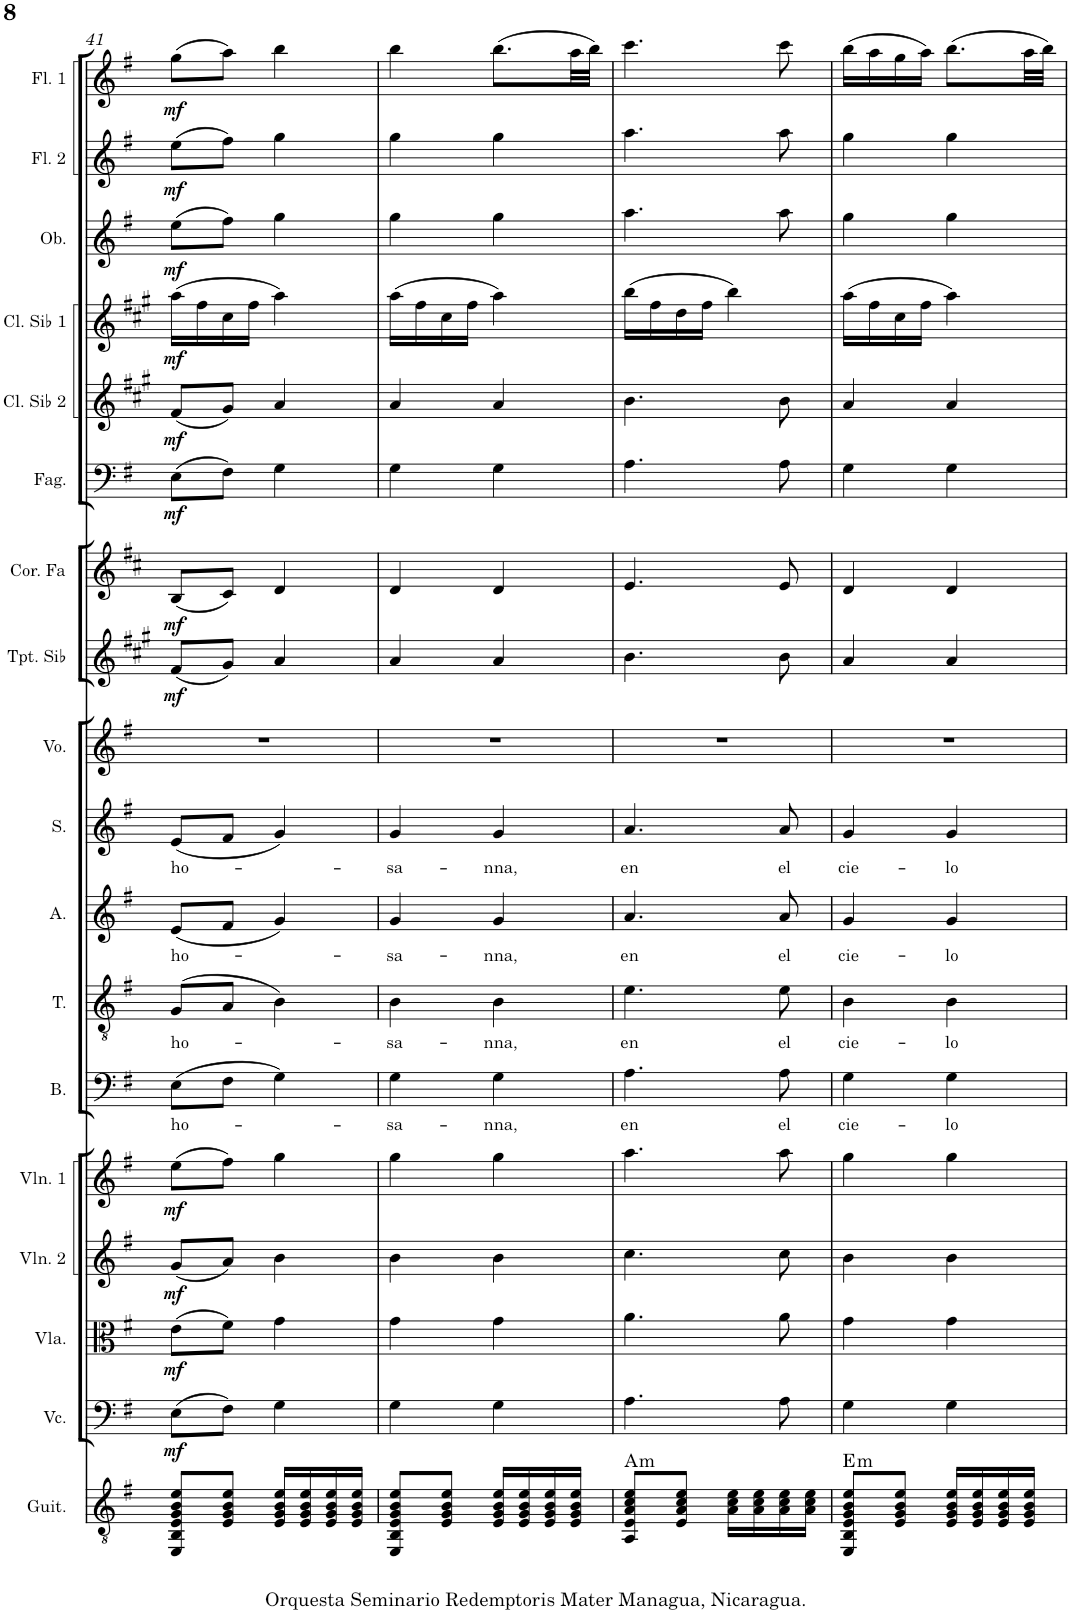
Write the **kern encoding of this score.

**kern	**harte	**kern	**dynam	**kern	**dynam	**kern	**dynam	**kern	**dynam	**kern	**text	**kern	**text	**kern	**text	**kern	**text	**kern	**kern	**dynam	**kern	**dynam	**kern	**dynam	**kern	**dynam	**kern	**dynam	**kern	**dynam	**kern	**dynam	**kern	**dynam
*part18	*part18	*part17	*part17	*part16	*part16	*part15	*part15	*part14	*part14	*part13	*part13	*part12	*part12	*part11	*part11	*part10	*part10	*part9	*part8	*part8	*part7	*part7	*part6	*part6	*part5	*part5	*part4	*part4	*part3	*part3	*part2	*part2	*part1	*part1
*staff18	*	*staff17	*staff17	*staff16	*staff16	*staff15	*staff15	*staff14	*staff14	*staff13	*staff13	*staff12	*staff12	*staff11	*staff11	*staff10	*staff10	*staff9	*staff8	*staff8	*staff7	*staff7	*staff6	*staff6	*staff5	*staff5	*staff4	*staff4	*staff3	*staff3	*staff2	*staff2	*staff1	*staff1
*I"Guitarra clásica	*	*I"Violonchelo	*	*I"Viola	*	*I"Violín 2	*	*I"Violín 1	*	*I"Bajo	*	*I"Tenor	*	*I"Alto	*	*I"Soprano	*	*I"Voz	*I"Trompeta en Sib	*	*I"Corno en Fa	*	*I"Fagot	*	*I"Clarinete en Sib 2	*	*I"Clarinete en Sib 1	*	*I"Oboe	*	*I"Flauta 2	*	*I"Flauta 1	*
*I'Guit.	*	*I'Vc.	*	*I'Vla.	*	*I'Vln. 2	*	*I'Vln. 1	*	*I'B.	*	*I'T.	*	*I'A.	*	*I'S.	*	*I'Vo.	*I'Tpt. Sib	*	*I'Cor. Fa	*	*I'Fag.	*	*I'Cl. Sib 2	*	*I'Cl. Sib 1	*	*I'Ob.	*	*I'Fl. 2	*	*I'Fl. 1	*
!!LO:PB:g=z
*clefGv2	*	*clefF4	*	*clefC3	*	*clefG2	*	*clefG2	*	*clefF4	*	*clefGv2	*	*clefG2	*	*clefG2	*	*clefG2	*clefG2	*	*clefG2	*	*clefF4	*	*clefG2	*	*clefG2	*	*clefG2	*	*clefG2	*	*clefG2	*
*	*	*	*	*	*	*	*	*	*	*	*	*	*	*	*	*	*	*	*Trd1c2	*	*Trd4c7	*	*	*	*Trd1c2	*	*Trd1c2	*	*	*	*	*	*	*
*k[f#]	*	*k[f#]	*	*k[f#]	*	*k[f#]	*	*k[f#]	*	*k[f#]	*	*k[f#]	*	*k[f#]	*	*k[f#]	*	*k[f#]	*k[f#c#g#]	*	*k[f#c#]	*	*k[f#]	*	*k[f#c#g#]	*	*k[f#c#g#]	*	*k[f#]	*	*k[f#]	*	*k[f#]	*
*M2/4	*	*M2/4	*	*M2/4	*	*M2/4	*	*M2/4	*	*M2/4	*	*M2/4	*	*M2/4	*	*M2/4	*	*M2/4	*M2/4	*	*M2/4	*	*M2/4	*	*M2/4	*	*M2/4	*	*M2/4	*	*M2/4	*	*M2/4	*
=41	=41	=41	=41	=41	=41	=41	=41	=41	=41	=41	=41	=41	=41	=41	=41	=41	=41	=41	=41	=41	=41	=41	=41	=41	=41	=41	=41	=41	=41	=41	=41	=41	=41	=41
!	!	!	!LO:DY:b	!	!LO:DY:b	!	!LO:DY:b	!	!LO:DY:b	!	!LO:LY:b	!	!LO:LY:b	!	!LO:LY:b	!	!LO:LY:b	!	!	!LO:DY:b	!	!LO:DY:b	!	!LO:DY:b	!	!LO:DY:b	!	!LO:DY:b	!	!LO:DY:b	!	!LO:DY:b	!	!LO:DY:b
8EE/ 8BB/ 8E/ 8G/ 8B/ 8e/L	.	(8E\L	mf	(8e\L	mf	(8g/L	mf	(8ee\L	mf	(8E\L	ho-	(8G/L	ho-	(8e/L	ho-	(8e/L	ho-	2r	(8f#/L	mf	(8B/L	mf	(8E\L	mf	(8f#/L	mf	(16aa\LL	mf	(8ee\L	mf	(8ee\L	mf	(8gg\L	mf
.	.	.	.	.	.	.	.	.	.	.	.	.	.	.	.	.	.	.	.	.	.	.	.	.	.	.	16ff#\	.	.	.	.	.	.	.
8E/ 8G/ 8B/ 8e/J	.	8F#\J)	.	8f#\J)	.	8a/J)	.	8ff#\J)	.	8F#\J	.	8A/J	.	8f#/J	.	8f#/J	.	.	8g#/J)	.	8c#/J)	.	8F#\J)	.	8g#/J)	.	16cc#\	.	8ff#\J)	.	8ff#\J)	.	8aa\J)	.
.	.	.	.	.	.	.	.	.	.	.	.	.	.	.	.	.	.	.	.	.	.	.	.	.	.	.	16ff#\JJ	.	.	.	.	.	.	.
16E/ 16G/ 16B/ 16e/LL	.	4G\	.	4g\	.	4b\	.	4gg\	.	4G\)	.	4B\)	.	4g/)	.	4g/)	.	.	4a/	.	4d/	.	4G\	.	4a/	.	4aa\)	.	4gg\	.	4gg\	.	4bb\	.
16E/ 16G/ 16B/ 16e/	.	.	.	.	.	.	.	.	.	.	.	.	.	.	.	.	.	.	.	.	.	.	.	.	.	.	.	.	.	.	.	.	.	.
16E/ 16G/ 16B/ 16e/	.	.	.	.	.	.	.	.	.	.	.	.	.	.	.	.	.	.	.	.	.	.	.	.	.	.	.	.	.	.	.	.	.	.
16E/ 16G/ 16B/ 16e/JJ	.	.	.	.	.	.	.	.	.	.	.	.	.	.	.	.	.	.	.	.	.	.	.	.	.	.	.	.	.	.	.	.	.	.
=42	=42	=42	=42	=42	=42	=42	=42	=42	=42	=42	=42	=42	=42	=42	=42	=42	=42	=42	=42	=42	=42	=42	=42	=42	=42	=42	=42	=42	=42	=42	=42	=42	=42	=42
!	!	!	!	!	!	!	!	!	!	!	!LO:LY:b	!	!LO:LY:b	!	!LO:LY:b	!	!LO:LY:b	!	!	!	!	!	!	!	!	!	!	!	!	!	!	!	!	!
8EE/ 8BB/ 8E/ 8G/ 8B/ 8e/L	.	4G\	.	4g\	.	4b\	.	4gg\	.	4G\	-sa-	4B\	-sa-	4g/	-sa-	4g/	-sa-	2r	4a/	.	4d/	.	4G\	.	4a/	.	(16aa\LL	.	4gg\	.	4gg\	.	4bb\	.
.	.	.	.	.	.	.	.	.	.	.	.	.	.	.	.	.	.	.	.	.	.	.	.	.	.	.	16ff#\	.	.	.	.	.	.	.
8E/ 8G/ 8B/ 8e/J	.	.	.	.	.	.	.	.	.	.	.	.	.	.	.	.	.	.	.	.	.	.	.	.	.	.	16cc#\	.	.	.	.	.	.	.
.	.	.	.	.	.	.	.	.	.	.	.	.	.	.	.	.	.	.	.	.	.	.	.	.	.	.	16ff#\JJ	.	.	.	.	.	.	.
!	!	!	!	!	!	!	!	!	!	!	!LO:LY:b	!	!LO:LY:b	!	!LO:LY:b	!	!LO:LY:b	!	!	!	!	!	!	!	!	!	!	!	!	!	!	!	!	!
16E/ 16G/ 16B/ 16e/LL	.	4G\	.	4g\	.	4b\	.	4gg\	.	4G\	-nna,	4B\	-nna,	4g/	-nna,	4g/	-nna,	.	4a/	.	4d/	.	4G\	.	4a/	.	4aa\)	.	4gg\	.	4gg\	.	(8.bb\L	.
16E/ 16G/ 16B/ 16e/	.	.	.	.	.	.	.	.	.	.	.	.	.	.	.	.	.	.	.	.	.	.	.	.	.	.	.	.	.	.	.	.	.	.
16E/ 16G/ 16B/ 16e/	.	.	.	.	.	.	.	.	.	.	.	.	.	.	.	.	.	.	.	.	.	.	.	.	.	.	.	.	.	.	.	.	.	.
16E/ 16G/ 16B/ 16e/JJ	.	.	.	.	.	.	.	.	.	.	.	.	.	.	.	.	.	.	.	.	.	.	.	.	.	.	.	.	.	.	.	.	32aa\LL	.
.	.	.	.	.	.	.	.	.	.	.	.	.	.	.	.	.	.	.	.	.	.	.	.	.	.	.	.	.	.	.	.	.	32bb\JJJ)	.
=43	=43	=43	=43	=43	=43	=43	=43	=43	=43	=43	=43	=43	=43	=43	=43	=43	=43	=43	=43	=43	=43	=43	=43	=43	=43	=43	=43	=43	=43	=43	=43	=43	=43	=43
!	!LO:H:kt=m	!	!	!	!	!	!	!	!	!	!LO:LY:b	!	!LO:LY:b	!	!LO:LY:b	!	!LO:LY:b	!	!	!	!	!	!	!	!	!	!	!	!	!	!	!	!	!
8AA/ 8E/ 8A/ 8c/ 8e/L	A:min	4.A\	.	4.a\	.	4.cc\	.	4.aa\	.	4.A\	en	4.e\	en	4.a/	en	4.a/	en	2r	4.b\	.	4.e/	.	4.A\	.	4.b\	.	(16bb\LL	.	4.aa\	.	4.aa\	.	4.ccc\	.
.	.	.	.	.	.	.	.	.	.	.	.	.	.	.	.	.	.	.	.	.	.	.	.	.	.	.	16ff#\	.	.	.	.	.	.	.
8E/ 8A/ 8c/ 8e/J	.	.	.	.	.	.	.	.	.	.	.	.	.	.	.	.	.	.	.	.	.	.	.	.	.	.	16dd\	.	.	.	.	.	.	.
.	.	.	.	.	.	.	.	.	.	.	.	.	.	.	.	.	.	.	.	.	.	.	.	.	.	.	16ff#\JJ	.	.	.	.	.	.	.
16A\ 16c\ 16e\LL	.	.	.	.	.	.	.	.	.	.	.	.	.	.	.	.	.	.	.	.	.	.	.	.	.	.	4bb\)	.	.	.	.	.	.	.
16A\ 16c\ 16e\	.	.	.	.	.	.	.	.	.	.	.	.	.	.	.	.	.	.	.	.	.	.	.	.	.	.	.	.	.	.	.	.	.	.
!	!	!	!	!	!	!	!	!	!	!	!LO:LY:b	!	!LO:LY:b	!	!LO:LY:b	!	!LO:LY:b	!	!	!	!	!	!	!	!	!	!	!	!	!	!	!	!	!
16A\ 16c\ 16e\	.	8A\	.	8a\	.	8cc\	.	8aa\	.	8A\	el	8e\	el	8a/	el	8a/	el	.	8b\	.	8e/	.	8A\	.	8b\	.	.	.	8aa\	.	8aa\	.	8ccc\	.
16A\ 16c\ 16e\JJ	.	.	.	.	.	.	.	.	.	.	.	.	.	.	.	.	.	.	.	.	.	.	.	.	.	.	.	.	.	.	.	.	.	.
=44	=44	=44	=44	=44	=44	=44	=44	=44	=44	=44	=44	=44	=44	=44	=44	=44	=44	=44	=44	=44	=44	=44	=44	=44	=44	=44	=44	=44	=44	=44	=44	=44	=44	=44
!	!LO:H:kt=m	!	!	!	!	!	!	!	!	!	!LO:LY:b	!	!LO:LY:b	!	!LO:LY:b	!	!LO:LY:b	!	!	!	!	!	!	!	!	!	!	!	!	!	!	!	!	!
8EE/ 8BB/ 8E/ 8G/ 8B/ 8e/L	E:min	4G\	.	4g\	.	4b\	.	4gg\	.	4G\	cie-	4B\	cie-	4g/	cie-	4g/	cie-	2r	4a/	.	4d/	.	4G\	.	4a/	.	(16aa\LL	.	4gg\	.	4gg\	.	(16bb\LL	.
.	.	.	.	.	.	.	.	.	.	.	.	.	.	.	.	.	.	.	.	.	.	.	.	.	.	.	16ff#\	.	.	.	.	.	16aa\	.
8E/ 8G/ 8B/ 8e/J	.	.	.	.	.	.	.	.	.	.	.	.	.	.	.	.	.	.	.	.	.	.	.	.	.	.	16cc#\	.	.	.	.	.	16gg\	.
.	.	.	.	.	.	.	.	.	.	.	.	.	.	.	.	.	.	.	.	.	.	.	.	.	.	.	16ff#\JJ	.	.	.	.	.	16aa\JJ)	.
!	!	!	!	!	!	!	!	!	!	!	!LO:LY:b	!	!LO:LY:b	!	!LO:LY:b	!	!LO:LY:b	!	!	!	!	!	!	!	!	!	!	!	!	!	!	!	!	!
16E/ 16G/ 16B/ 16e/LL	.	4G\	.	4g\	.	4b\	.	4gg\	.	4G\	-lo	4B\	-lo	4g/	-lo	4g/	-lo	.	4a/	.	4d/	.	4G\	.	4a/	.	4aa\)	.	4gg\	.	4gg\	.	(8.bb\L	.
16E/ 16G/ 16B/ 16e/	.	.	.	.	.	.	.	.	.	.	.	.	.	.	.	.	.	.	.	.	.	.	.	.	.	.	.	.	.	.	.	.	.	.
16E/ 16G/ 16B/ 16e/	.	.	.	.	.	.	.	.	.	.	.	.	.	.	.	.	.	.	.	.	.	.	.	.	.	.	.	.	.	.	.	.	.	.
16E/ 16G/ 16B/ 16e/JJ	.	.	.	.	.	.	.	.	.	.	.	.	.	.	.	.	.	.	.	.	.	.	.	.	.	.	.	.	.	.	.	.	32aa\LL	.
.	.	.	.	.	.	.	.	.	.	.	.	.	.	.	.	.	.	.	.	.	.	.	.	.	.	.	.	.	.	.	.	.	32bb\JJJ)	.
=	=	=	=	=	=	=	=	=	=	=	=	=	=	=	=	=	=	=	=	=	=	=	=	=	=	=	=	=	=	=	=	=	=	=
*-	*-	*-	*-	*-	*-	*-	*-	*-	*-	*-	*-	*-	*-	*-	*-	*-	*-	*-	*-	*-	*-	*-	*-	*-	*-	*-	*-	*-	*-	*-	*-	*-	*-	*-
